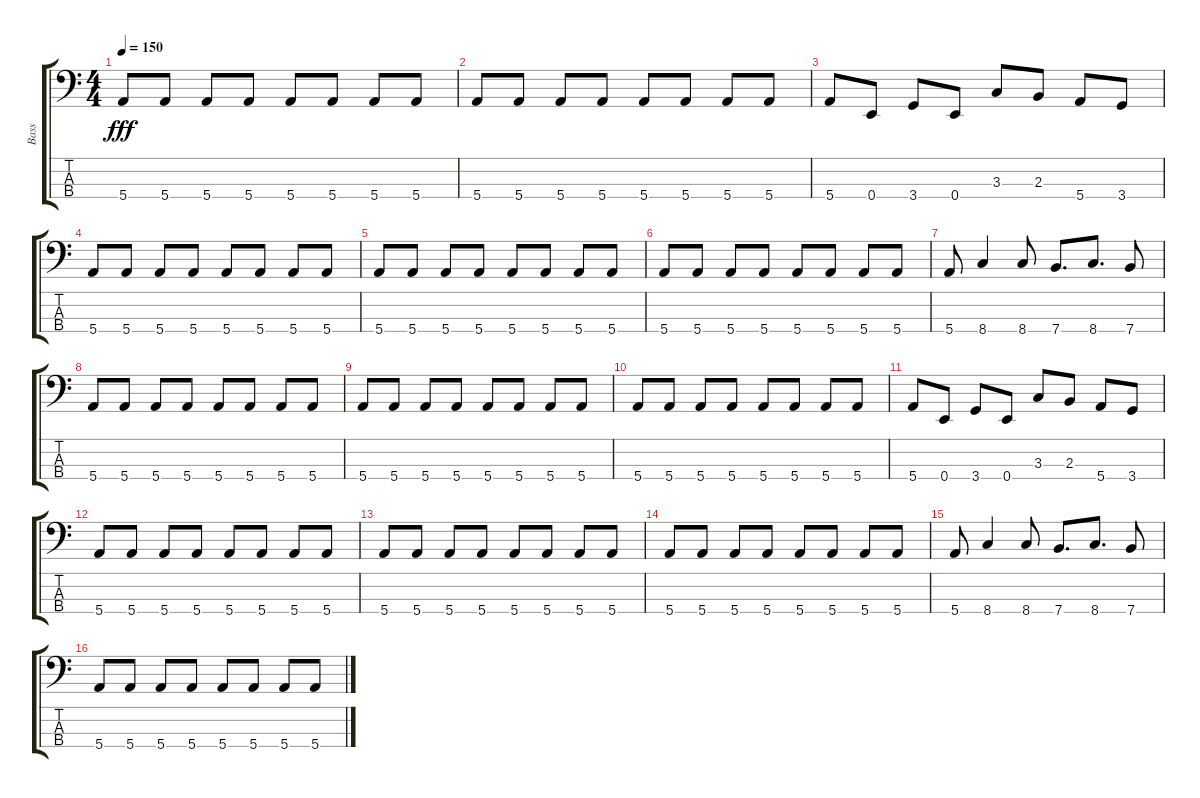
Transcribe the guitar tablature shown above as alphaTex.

\track ("Bass" "Bass") {instrument electricbasspick}
\staff {score tabs}
\tuning (G2 D2 A1 E1) {hide}
\ts (4 4)
\tempo 150
\clef f4
\ks c
5.4.8{dy fff} 5.4.8 5.4.8 5.4.8 5.4.8 5.4.8 5.4.8 5.4.8 |
5.4.8 5.4.8 5.4.8 5.4.8 5.4.8 5.4.8 5.4.8 5.4.8 |
5.4.8 0.4.8 3.4.8 0.4.8 3.3.8 2.3.8 5.4.8 3.4.8 |
5.4.8 5.4.8 5.4.8 5.4.8 5.4.8 5.4.8 5.4.8 5.4.8 |
5.4.8 5.4.8 5.4.8 5.4.8 5.4.8 5.4.8 5.4.8 5.4.8 |
5.4.8 5.4.8 5.4.8 5.4.8 5.4.8 5.4.8 5.4.8 5.4.8 |
5.4.8 8.4.4 8.4.8 7.4.8{d} 8.4.8{d} 7.4.8 |
5.4.8 5.4.8 5.4.8 5.4.8 5.4.8 5.4.8 5.4.8 5.4.8 |
5.4.8 5.4.8 5.4.8 5.4.8 5.4.8 5.4.8 5.4.8 5.4.8 |
5.4.8 5.4.8 5.4.8 5.4.8 5.4.8 5.4.8 5.4.8 5.4.8 |
5.4.8 0.4.8 3.4.8 0.4.8 3.3.8 2.3.8 5.4.8 3.4.8 |
5.4.8 5.4.8 5.4.8 5.4.8 5.4.8 5.4.8 5.4.8 5.4.8 |
5.4.8 5.4.8 5.4.8 5.4.8 5.4.8 5.4.8 5.4.8 5.4.8 |
5.4.8 5.4.8 5.4.8 5.4.8 5.4.8 5.4.8 5.4.8 5.4.8 |
5.4.8 8.4.4 8.4.8 7.4.8{d} 8.4.8{d} 7.4.8 |
5.4.8 5.4.8 5.4.8 5.4.8 5.4.8 5.4.8 5.4.8 5.4.8
